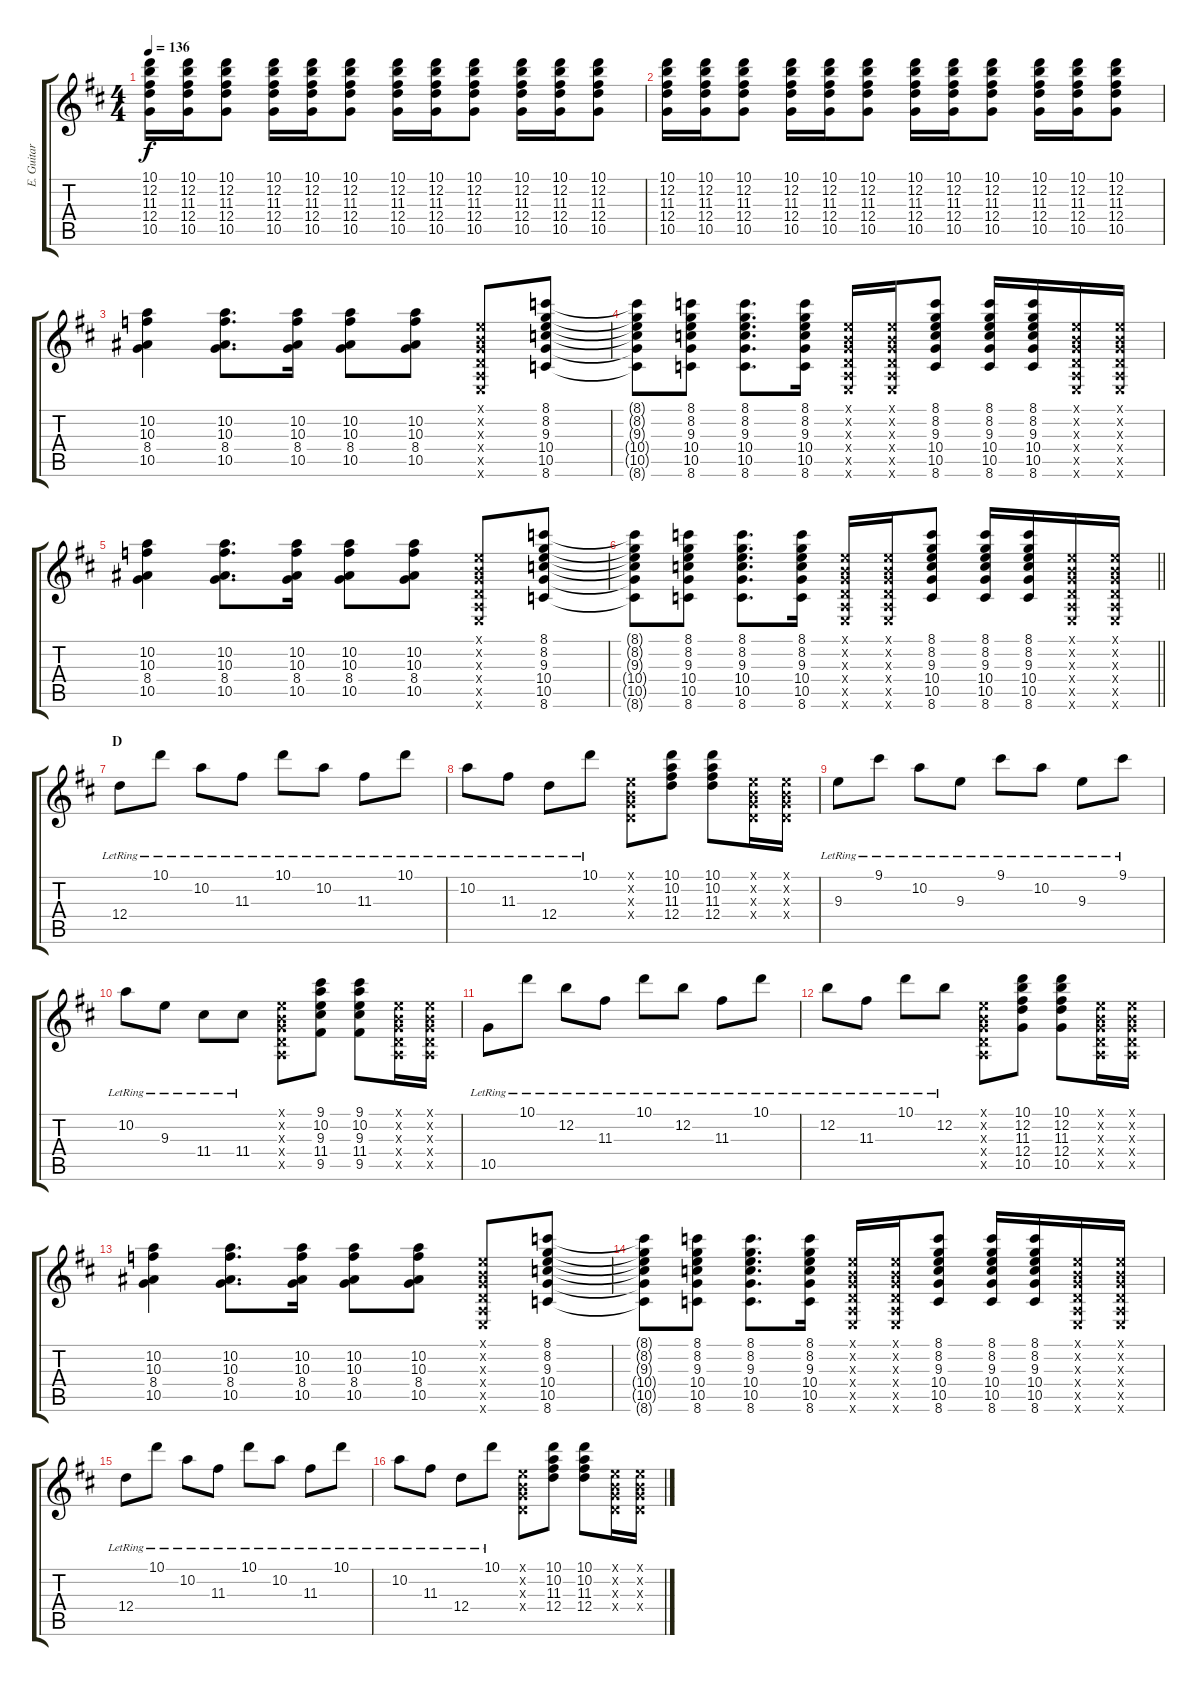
\track ("E. Guitar II" "E. Guitar ") {instrument electricguitarclean}
\staff {score tabs}
\tuning (E4 B3 G3 D3 A2 E2) {hide}
\ts (4 4)
\tempo 136
\clef g2
\ks d
(10.1 12.2 11.3 12.4 10.5).16{dy f} (10.1 12.2 11.3 12.4 10.5).16 (10.1 12.2 11.3 12.4 10.5).8 (10.1 12.2 11.3 12.4 10.5).16 (10.1 12.2 11.3 12.4 10.5).16 (10.1 12.2 11.3 12.4 10.5).8 (10.1 12.2 11.3 12.4 10.5).16 (10.1 12.2 11.3 12.4 10.5).16 (10.1 12.2 11.3 12.4 10.5).8 (10.1 12.2 11.3 12.4 10.5).16 (10.1 12.2 11.3 12.4 10.5).16 (10.1 12.2 11.3 12.4 10.5).8 |
(10.1 12.2 11.3 12.4 10.5).16 (10.1 12.2 11.3 12.4 10.5).16 (10.1 12.2 11.3 12.4 10.5).8 (10.1 12.2 11.3 12.4 10.5).16 (10.1 12.2 11.3 12.4 10.5).16 (10.1 12.2 11.3 12.4 10.5).8 (10.1 12.2 11.3 12.4 10.5).16 (10.1 12.2 11.3 12.4 10.5).16 (10.1 12.2 11.3 12.4 10.5).8 (10.1 12.2 11.3 12.4 10.5).16 (10.1 12.2 11.3 12.4 10.5).16 (10.1 12.2 11.3 12.4 10.5).8 |
(10.2 10.3 8.4 10.5).4 (10.2 10.3 8.4 10.5).8{d} (10.2 10.3 8.4 10.5).16 (10.2 10.3 8.4 10.5).8 (10.2 10.3 8.4 10.5).8 (0.1{x} 0.2{x} 0.3{x} 0.4{x} 0.5{x} 0.6{x}).8 (8.1 8.2 9.3 10.4 10.5 8.6).8 |
(8.1{t} 8.2{t} 9.3{t} 10.4{t} 10.5{t} 8.6{t}).8 (8.1 8.2 9.3 10.4 10.5 8.6).8 (8.1 8.2 9.3 10.4 10.5 8.6).8{d} (8.1 8.2 9.3 10.4 10.5 8.6).16 (0.1{x} 0.2{x} 0.3{x} 0.4{x} 0.5{x} 0.6{x}).16 (0.1{x} 0.2{x} 0.3{x} 0.4{x} 0.5{x} 0.6{x}).16 (8.1 8.2 9.3 10.4 10.5 8.6).8 (8.1 8.2 9.3 10.4 10.5 8.6).16 (8.1 8.2 9.3 10.4 10.5 8.6).16 (0.1{x} 0.2{x} 0.3{x} 0.4{x} 0.5{x} 0.6{x}).16 (0.1{x} 0.2{x} 0.3{x} 0.4{x} 0.5{x} 0.6{x}).16 |
(10.2 10.3 8.4 10.5).4 (10.2 10.3 8.4 10.5).8{d} (10.2 10.3 8.4 10.5).16 (10.2 10.3 8.4 10.5).8 (10.2 10.3 8.4 10.5).8 (0.1{x} 0.2{x} 0.3{x} 0.4{x} 0.5{x} 0.6{x}).8 (8.1 8.2 9.3 10.4 10.5 8.6).8 |
\barLineRight lightlight
(8.1{t} 8.2{t} 9.3{t} 10.4{t} 10.5{t} 8.6{t}).8 (8.1 8.2 9.3 10.4 10.5 8.6).8 (8.1 8.2 9.3 10.4 10.5 8.6).8{d} (8.1 8.2 9.3 10.4 10.5 8.6).16 (0.1{x} 0.2{x} 0.3{x} 0.4{x} 0.5{x} 0.6{x}).16 (0.1{x} 0.2{x} 0.3{x} 0.4{x} 0.5{x} 0.6{x}).16 (8.1 8.2 9.3 10.4 10.5 8.6).8 (8.1 8.2 9.3 10.4 10.5 8.6).16 (8.1 8.2 9.3 10.4 10.5 8.6).16 (0.1{x} 0.2{x} 0.3{x} 0.4{x} 0.5{x} 0.6{x}).16 (0.1{x} 0.2{x} 0.3{x} 0.4{x} 0.5{x} 0.6{x}).16 |
\section ("" "D")
12.4{lr}.8 10.1{lr}.8 10.2{lr}.8 11.3{lr}.8 10.1{lr}.8 10.2{lr}.8 11.3{lr}.8 10.1{lr}.8 |
10.2{lr}.8 11.3{lr}.8 12.4{lr}.8 10.1{lr}.8 (0.1{x} 0.2{x} 0.3{x} 0.4{x}).8 (10.1 10.2 11.3 12.4).8 (10.1 10.2 11.3 12.4).8 (0.1{x} 0.2{x} 0.3{x} 0.4{x}).16 (0.1{x} 0.2{x} 0.3{x} 0.4{x}).16 |
9.3{lr}.8 9.1{lr}.8 10.2{lr}.8 9.3{lr}.8 9.1{lr}.8 10.2{lr}.8 9.3{lr}.8 9.1{lr}.8 |
10.2{lr}.8 9.3{lr}.8 11.4{lr}.8 11.4{lr}.8 (0.1{x} 0.2{x} 0.3{x} 0.4{x} 0.5{x}).8 (9.1 10.2 9.3 11.4 9.5).8 (9.1 10.2 9.3 11.4 9.5).8 (0.1{x} 0.2{x} 0.3{x} 0.4{x} 0.5{x}).16 (0.1{x} 0.2{x} 0.3{x} 0.4{x} 0.5{x}).16 |
10.5{lr}.8 10.1{lr}.8 12.2{lr}.8 11.3{lr}.8 10.1{lr}.8 12.2{lr}.8 11.3{lr}.8 10.1{lr}.8 |
12.2{lr}.8 11.3{lr}.8 10.1{lr}.8 12.2{lr}.8 (0.1{x} 0.2{x} 0.3{x} 0.4{x} 0.5{x}).8 (10.1 12.2 11.3 12.4 10.5).8 (10.1 12.2 11.3 12.4 10.5).8 (0.1{x} 0.2{x} 0.3{x} 0.4{x} 0.5{x}).16 (0.1{x} 0.2{x} 0.3{x} 0.4{x} 0.5{x}).16 |
(10.2 10.3 8.4 10.5).4 (10.2 10.3 8.4 10.5).8{d} (10.2 10.3 8.4 10.5).16 (10.2 10.3 8.4 10.5).8 (10.2 10.3 8.4 10.5).8 (0.1{x} 0.2{x} 0.3{x} 0.4{x} 0.5{x} 0.6{x}).8 (8.1 8.2 9.3 10.4 10.5 8.6).8 |
(8.1{t} 8.2{t} 9.3{t} 10.4{t} 10.5{t} 8.6{t}).8 (8.1 8.2 9.3 10.4 10.5 8.6).8 (8.1 8.2 9.3 10.4 10.5 8.6).8{d} (8.1 8.2 9.3 10.4 10.5 8.6).16 (0.1{x} 0.2{x} 0.3{x} 0.4{x} 0.5{x} 0.6{x}).16 (0.1{x} 0.2{x} 0.3{x} 0.4{x} 0.5{x} 0.6{x}).16 (8.1 8.2 9.3 10.4 10.5 8.6).8 (8.1 8.2 9.3 10.4 10.5 8.6).16 (8.1 8.2 9.3 10.4 10.5 8.6).16 (0.1{x} 0.2{x} 0.3{x} 0.4{x} 0.5{x} 0.6{x}).16 (0.1{x} 0.2{x} 0.3{x} 0.4{x} 0.5{x} 0.6{x}).16 |
12.4{lr}.8 10.1{lr}.8 10.2{lr}.8 11.3{lr}.8 10.1{lr}.8 10.2{lr}.8 11.3{lr}.8 10.1{lr}.8 |
10.2{lr}.8 11.3{lr}.8 12.4{lr}.8 10.1{lr}.8 (0.1{x} 0.2{x} 0.3{x} 0.4{x}).8 (10.1 10.2 11.3 12.4).8 (10.1 10.2 11.3 12.4).8 (0.1{x} 0.2{x} 0.3{x} 0.4{x}).16 (0.1{x} 0.2{x} 0.3{x} 0.4{x}).16
